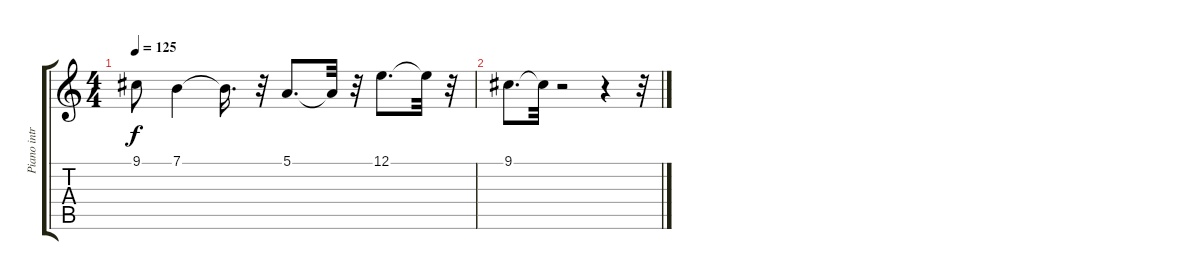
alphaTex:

\track ("Piano intro" "Piano intr") {instrument honkytonkpiano}
\staff {score tabs}
\tuning (E4 B3 G3 D3 A2 E2) {hide}
\ts (4 4)
\tempo 125
\clef g2
\ks c
9.1{t}.8{dy f} 7.1.4 7.1{t}.16{d} r.32 5.1.8{d} 5.1{t}.32 r.32 12.1.8{d} 12.1{t}.32 r.32 |
9.1.8{d} 9.1{t}.32 r.2 r.4 r.32
